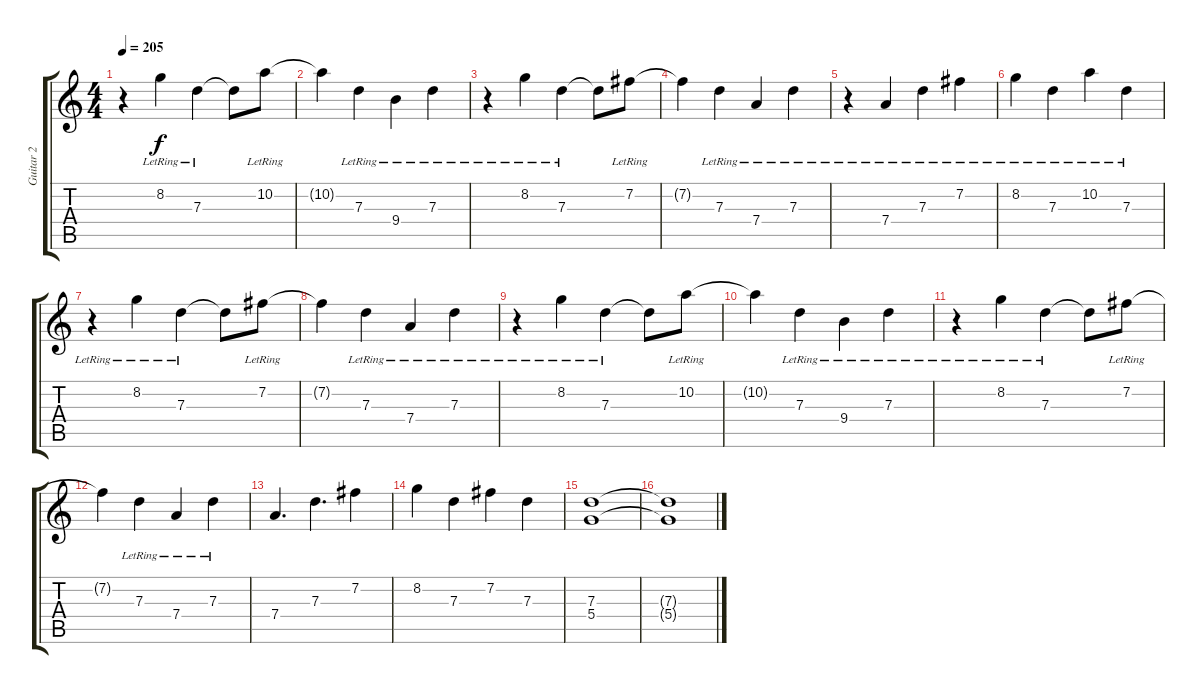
\track ("Guitar 2" "Guitar 2") {instrument distortionguitar}
\staff {score tabs}
\tuning (E4 B3 G3 D3 A2 E2) {hide}
\ts (4 4)
\tempo 205
\clef g2
\ks c
r.4{dy f} 8.2{lr}.4 7.3{lr}.4 7.3{t}.8 10.2{lr}.8 |
10.2{t}.4 7.3{lr}.4 9.4{lr}.4 7.3{lr}.4 |
r.4 8.2{lr}.4 7.3{lr}.4 7.3{t}.8 7.2{lr}.8 |
7.2{t}.4 7.3{lr}.4 7.4{lr}.4 7.3{lr}.4 |
r.4 7.4{lr}.4 7.3{lr}.4 7.2{lr}.4 |
8.2{lr}.4 7.3{lr}.4 10.2{lr}.4 7.3{lr}.4 |
r.4 8.2{lr}.4 7.3{lr}.4 7.3{t}.8 7.2{lr}.8 |
7.2{t}.4 7.3{lr}.4 7.4{lr}.4 7.3{lr}.4 |
r.4 8.2{lr}.4 7.3{lr}.4 7.3{t}.8 10.2{lr}.8 |
10.2{t}.4 7.3{lr}.4 9.4{lr}.4 7.3{lr}.4 |
r.4 8.2{lr}.4 7.3{lr}.4 7.3{t}.8 7.2{lr}.8 |
7.2{t}.4 7.3{lr}.4 7.4{lr}.4 7.3{lr}.4 |
7.4.4{d} 7.3.4{d} 7.2.4 |
8.2.4 7.3.4 7.2.4 7.3.4 |
(7.3 5.4).1 |
(7.3{t} 5.4{t}).1
